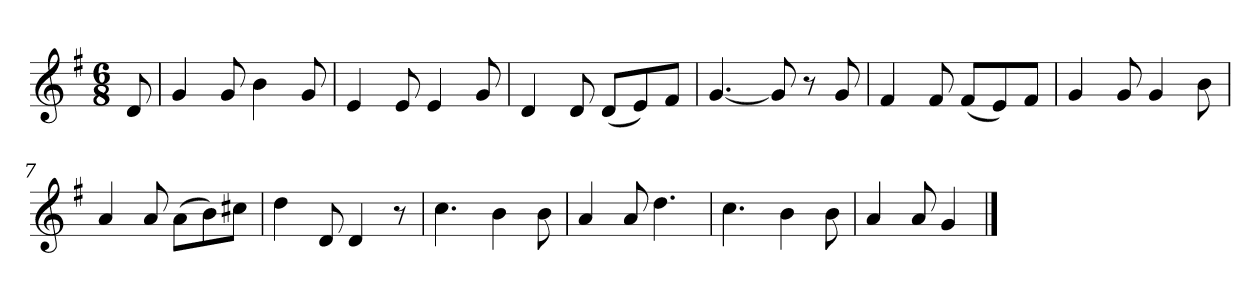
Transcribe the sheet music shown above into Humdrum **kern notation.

**kern
*part1
*staff1
*k[f#]
*M6/8
*MM120
=
8d
=1
4g
8g
4b
8g
=2
4e
8e
4e
8g
=3
4d
8d
(8dL
8e)
8f#J
=4
[4.g
8g]
8r
8g
=5
4f#
8f#
(8f#L
8e)
8f#J
=6
4g
8g
4g
8b
=7
4a
8a
(8aL
8b)
8cc#XJ
=8
4dd
8d
4d
8r
=9
4.cc
4b
8b
=10
4a
8a
4.dd
=11
4.cc
4b
8b
=12
4a
8a
4g
==
*-
